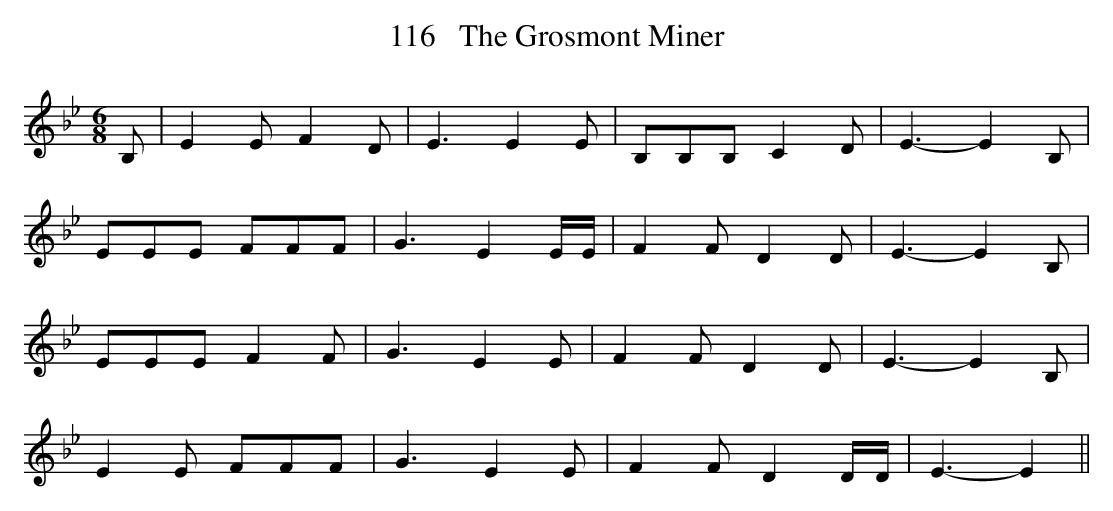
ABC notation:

X:1
T:116   The Grosmont Miner
M:6/8
K:Bb
B,|E2 E F2 D|E3 E2 E|B,B,B, C2 D|E3-E2 B,|
EEE FFF|G3 E2 E/2E/2|F2 F D2 D|E3-E2 B,|
EEE F2 F|G3 E2 E|F2 F D2 D|E3-E2 B,|
E2 E FFF|G3 E2 E|F2 F D2 D/2D/2|E3-E2 ||

B,|E2 E/2E/2 E2 E|E2 E3 E|F2 F C2 C|F3-F2 D/2D/2|
D2 D D2 D|D2 D3 D|D2 B, C2 D|E3-E2 ||
